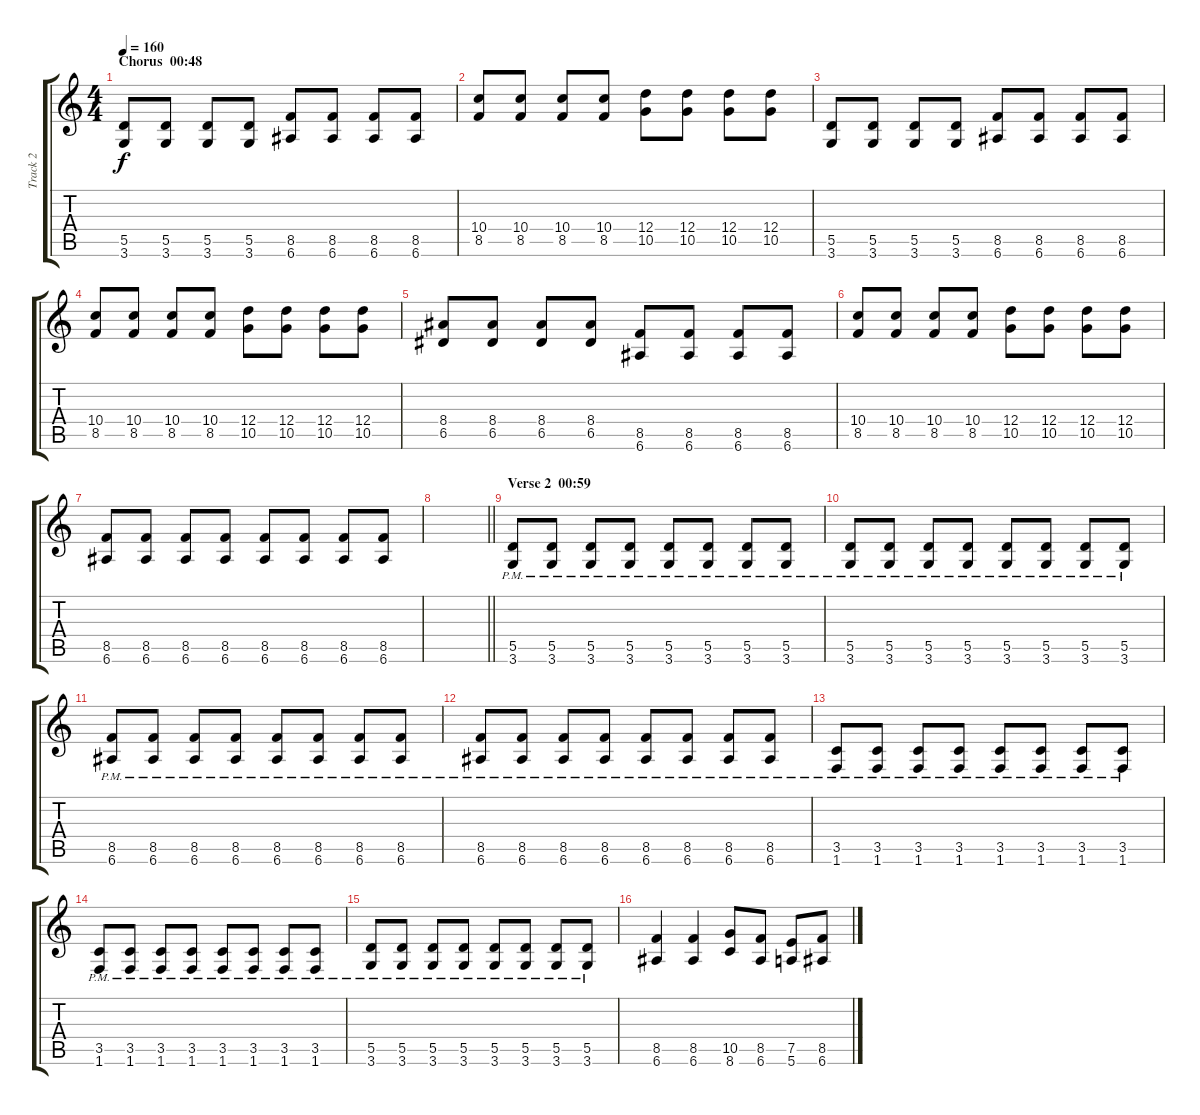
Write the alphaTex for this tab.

\track ("Track 2" "Track 2") {instrument distortionguitar}
\staff {score tabs}
\tuning (E4 B3 G3 D3 A2 E2) {hide}
\ts (4 4)
\section ("" "Chorus  00:48")
\tempo 160
\clef g2
\ks c
(5.5 3.6).8{dy f} (5.5 3.6).8 (5.5 3.6).8 (5.5 3.6).8 (8.5 6.6).8 (8.5 6.6).8 (8.5 6.6).8 (8.5 6.6).8 |
(10.4 8.5).8 (10.4 8.5).8 (10.4 8.5).8 (10.4 8.5).8 (12.4 10.5).8 (12.4 10.5).8 (12.4 10.5).8 (12.4 10.5).8 |
(5.5 3.6).8 (5.5 3.6).8 (5.5 3.6).8 (5.5 3.6).8 (8.5 6.6).8 (8.5 6.6).8 (8.5 6.6).8 (8.5 6.6).8 |
(10.4 8.5).8 (10.4 8.5).8 (10.4 8.5).8 (10.4 8.5).8 (12.4 10.5).8 (12.4 10.5).8 (12.4 10.5).8 (12.4 10.5).8 |
(8.4 6.5).8 (8.4 6.5).8 (8.4 6.5).8 (8.4 6.5).8 (8.5 6.6).8 (8.5 6.6).8 (8.5 6.6).8 (8.5 6.6).8 |
(10.4 8.5).8 (10.4 8.5).8 (10.4 8.5).8 (10.4 8.5).8 (12.4 10.5).8 (12.4 10.5).8 (12.4 10.5).8 (12.4 10.5).8 |
(8.5 6.6).8 (8.5 6.6).8 (8.5 6.6).8 (8.5 6.6).8 (8.5 6.6).8 (8.5 6.6).8 (8.5 6.6).8 (8.5 6.6).8 |
\barLineRight lightlight
|
\section ("" "Verse 2  00:59")
(5.5{pm} 3.6{pm}).8 (5.5{pm} 3.6{pm}).8 (5.5{pm} 3.6{pm}).8 (5.5{pm} 3.6{pm}).8 (5.5{pm} 3.6{pm}).8 (5.5{pm} 3.6{pm}).8 (5.5{pm} 3.6{pm}).8 (5.5{pm} 3.6{pm}).8 |
(5.5{pm} 3.6{pm}).8 (5.5{pm} 3.6{pm}).8 (5.5{pm} 3.6{pm}).8 (5.5{pm} 3.6{pm}).8 (5.5{pm} 3.6{pm}).8 (5.5{pm} 3.6{pm}).8 (5.5{pm} 3.6{pm}).8 (5.5{pm} 3.6{pm}).8 |
(8.5{pm} 6.6{pm}).8 (8.5{pm} 6.6{pm}).8 (8.5{pm} 6.6{pm}).8 (8.5{pm} 6.6{pm}).8 (8.5{pm} 6.6{pm}).8 (8.5{pm} 6.6{pm}).8 (8.5{pm} 6.6{pm}).8 (8.5{pm} 6.6{pm}).8 |
(8.5{pm} 6.6{pm}).8 (8.5{pm} 6.6{pm}).8 (8.5{pm} 6.6{pm}).8 (8.5{pm} 6.6{pm}).8 (8.5{pm} 6.6{pm}).8 (8.5{pm} 6.6{pm}).8 (8.5{pm} 6.6{pm}).8 (8.5{pm} 6.6{pm}).8 |
(3.5{pm} 1.6{pm}).8 (3.5{pm} 1.6{pm}).8 (3.5{pm} 1.6{pm}).8 (3.5{pm} 1.6{pm}).8 (3.5{pm} 1.6{pm}).8 (3.5{pm} 1.6{pm}).8 (3.5{pm} 1.6{pm}).8 (3.5{pm} 1.6{pm}).8 |
(3.5{pm} 1.6{pm}).8 (3.5{pm} 1.6{pm}).8 (3.5{pm} 1.6{pm}).8 (3.5{pm} 1.6{pm}).8 (3.5{pm} 1.6{pm}).8 (3.5{pm} 1.6{pm}).8 (3.5{pm} 1.6{pm}).8 (3.5{pm} 1.6{pm}).8 |
(5.5{pm} 3.6{pm}).8 (5.5{pm} 3.6{pm}).8 (5.5{pm} 3.6{pm}).8 (5.5{pm} 3.6{pm}).8 (5.5{pm} 3.6{pm}).8 (5.5{pm} 3.6{pm}).8 (5.5{pm} 3.6{pm}).8 (5.5{pm} 3.6{pm}).8 |
(8.5 6.6).4 (8.5 6.6).4 (10.5 8.6).8 (8.5 6.6).8 (7.5 5.6).8 (8.5 6.6).8
